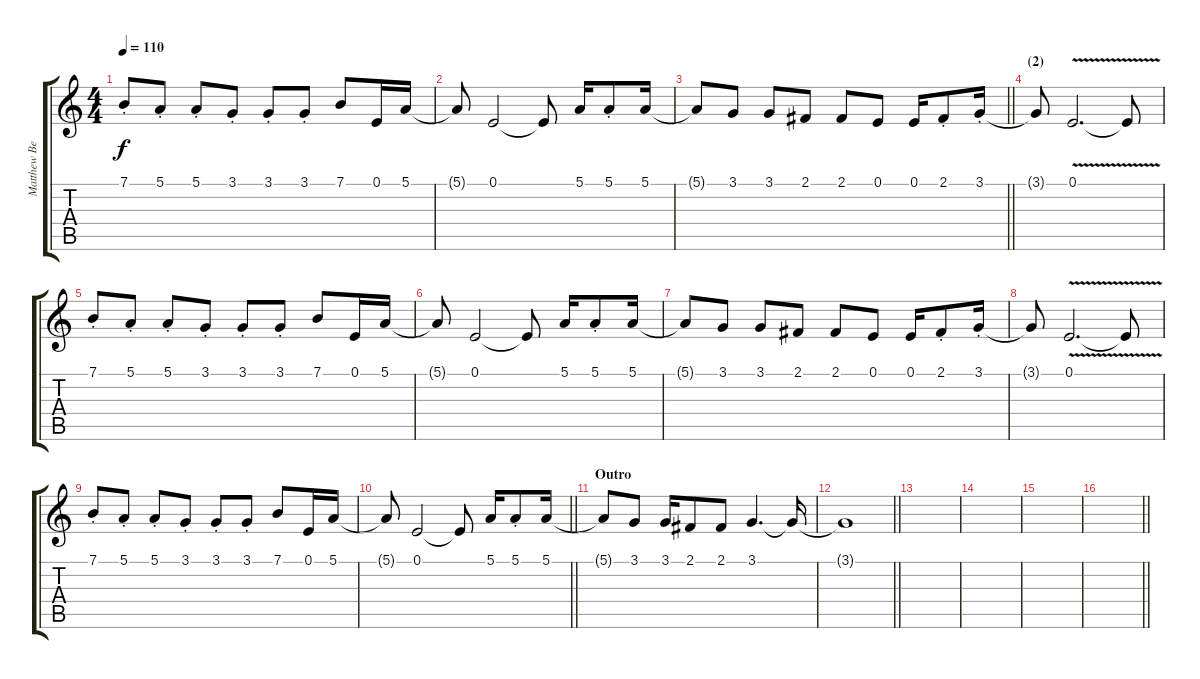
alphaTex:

\track ("Matthew Bellamy (Vocals)" "Matthew Be") {instrument tenorsax}
\staff {score tabs}
\tuning (E4 B3 G3 D3 A2 E2) {hide}
\ts (4 4)
\tempo 110
\clef g2
\ks c
7.1{st}.8{dy f} 5.1{st}.8 5.1{st}.8 3.1{st}.8 3.1{st}.8 3.1{st}.8 7.1.8 0.1.16 5.1.16 |
5.1{t}.8 0.1.2 0.1{t}.8 5.1.16 5.1{st}.8 5.1.16 |
\barLineRight lightlight
5.1{t}.8 3.1.8 3.1.8 2.1.8 2.1.8 0.1.8 0.1.16 2.1{st}.8 3.1{st}.16 |
\section ("" "(2)")
3.1{t}.8 0.1{v}.2{d} 0.1{t}.8 |
7.1{st}.8 5.1{st}.8 5.1{st}.8 3.1{st}.8 3.1{st}.8 3.1{st}.8 7.1.8 0.1.16 5.1.16 |
5.1{t}.8 0.1.2 0.1{t}.8 5.1.16 5.1{st}.8 5.1.16 |
5.1{t}.8 3.1.8 3.1.8 2.1.8 2.1.8 0.1.8 0.1.16 2.1{st}.8 3.1{st}.16 |
3.1{t}.8 0.1{v}.2{d} 0.1{t}.8 |
7.1{st}.8 5.1{st}.8 5.1{st}.8 3.1{st}.8 3.1{st}.8 3.1{st}.8 7.1.8 0.1.16 5.1.16 |
\barLineRight lightlight
5.1{t}.8 0.1.2 0.1{t}.8 5.1.16 5.1{st}.8 5.1.16 |
\section ("" "Outro")
5.1{t}.8 3.1.8 3.1.16 2.1.8 2.1.8 3.1.4{d} 3.1{t}.16 |
\barLineRight lightlight
3.1{t}.1 |
|
|
|
\barLineRight lightlight
